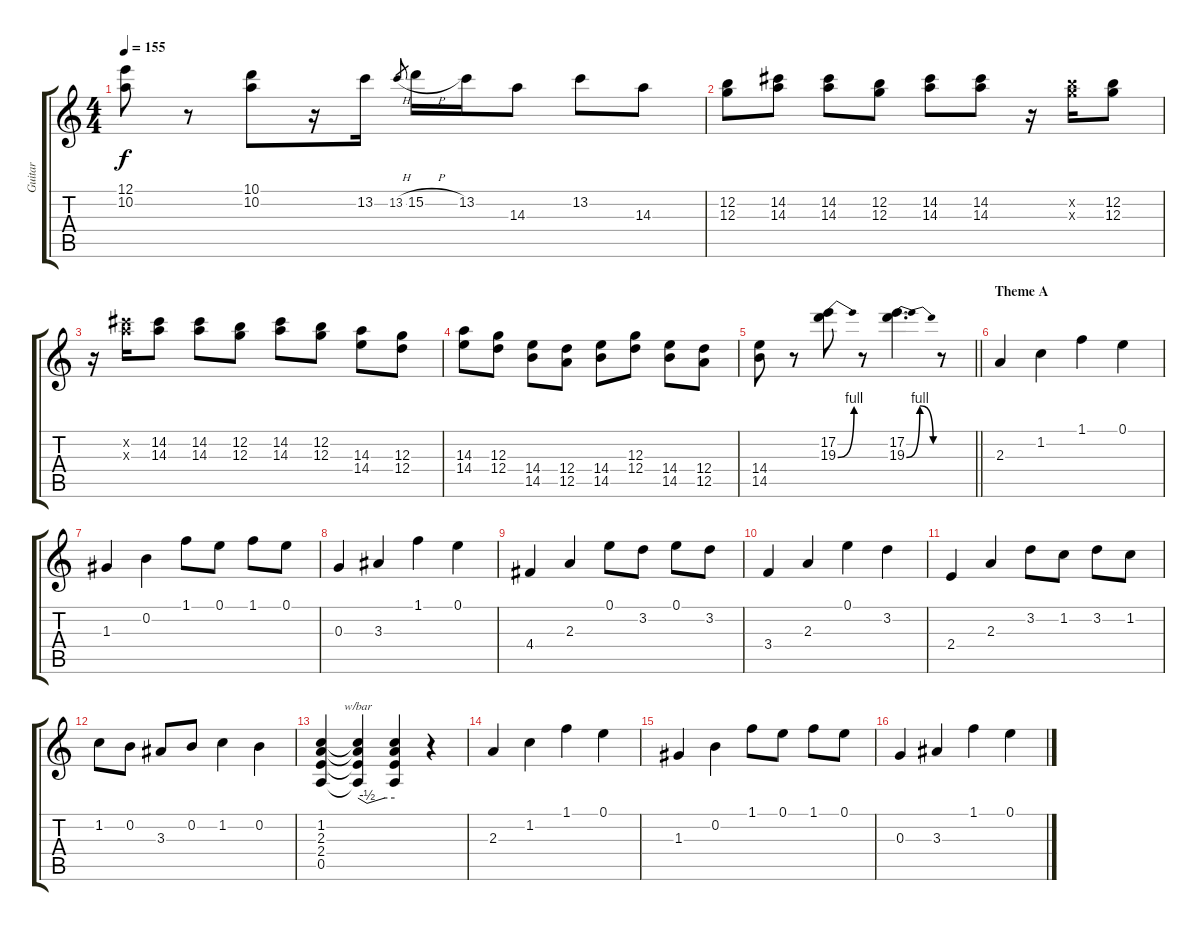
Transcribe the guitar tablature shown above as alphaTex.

\track ("Guitar" "Guitar") {instrument distortionguitar}
\staff {score tabs}
\tuning (E4 B3 G3 D3 A2 E2) {hide}
\ts (4 4)
\tempo 155
\clef g2
\ks c
(12.1 10.2).8{dy f} r.8 (10.1 10.2).8 r.16 13.2.16 13.2{h}.8{gr} 15.2{h}.16 13.2.16 14.3.8 13.2.8 14.3.8 |
(12.2 12.3).8 (14.2 14.3).8 (14.2 14.3).8 (12.2 12.3).8 (14.2 14.3).8 (14.2 14.3).8 r.16 (12.2{x} 12.3{x}).16 (12.2 12.3).8 |
r.16 (14.2{x} 14.3{x}).16 (14.2 14.3).8 (14.2 14.3).8 (12.2 12.3).8 (14.2 14.3).8 (12.2 12.3).8 (14.3 14.4).8 (12.3 12.4).8 |
(14.3 14.4).8 (12.3 12.4).8 (14.4 14.5).8 (12.4 12.5).8 (14.4 14.5).8 (12.3 12.4).8 (14.4 14.5).8 (12.4 12.5).8 |
\barLineRight lightlight
(14.4 14.5).8 r.8 (17.2 19.3{be (bend 0 0 60 4)}).8 r.8 (17.2 19.3{be (bendrelease 0 0 45 4 45 4 60 0)}).4{d} r.8 |
\section ("" "Theme A")
2.3.4 1.2.4 1.1.4 0.1.4 |
1.3.4 0.2.4 1.1.8 0.1.8 1.1.8 0.1.8 |
0.3.4 3.3.4 1.1.4 0.1.4 |
4.4.4 2.3.4 0.1.8 3.2.8 0.1.8 3.2.8 |
3.4.4 2.3.4 0.1.4 3.2.4 |
2.4.4 2.3.4 3.2.8 1.2.8 3.2.8 1.2.8 |
1.2.8 0.2.8 3.3.8 0.2.8 1.2.4 0.2.4 |
(1.2 2.3 2.4 0.5).4 (1.2{t} 2.3{t} 2.4{t} 0.5{t}).4{tbe (custom default 0 0 15 -2 44 0 60 0)} (1.2{t} 2.3{t} 2.4{t} 0.5{t}).4 r.4 |
2.3.4 1.2.4 1.1.4 0.1.4 |
1.3.4 0.2.4 1.1.8 0.1.8 1.1.8 0.1.8 |
0.3.4 3.3.4 1.1.4 0.1.4
